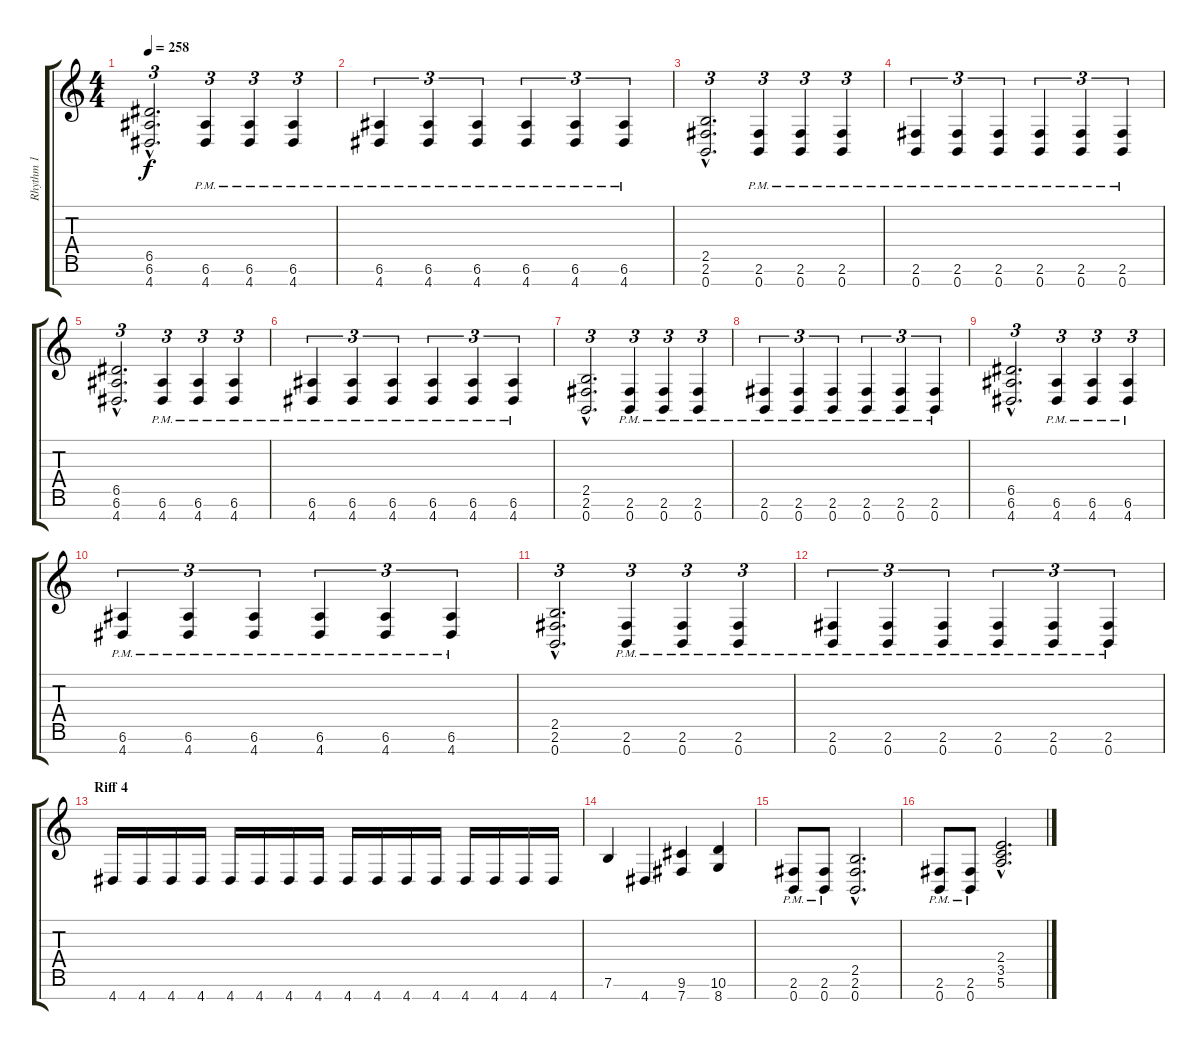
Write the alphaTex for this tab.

\track ("Rhythm 1" "Rhythm 1") {instrument distortionguitar}
\staff {score tabs}
\tuning (E4 B3 G3 D3 A2 E2 B1) {hide}
\ts (4 4)
\tempo 258
\clef g2
\ks c
(6.5{hac} 6.6{hac} 4.7{hac}).2{d tu (3 2) dy f} (6.6{pm} 4.7{pm}).4{tu (3 2)} (6.6{pm} 4.7{pm}).4{tu (3 2)} (6.6{pm} 4.7{pm}).4{tu (3 2)} |
(6.6{pm} 4.7{pm}).4{tu (3 2)} (6.6{pm} 4.7{pm}).4{tu (3 2)} (6.6{pm} 4.7{pm}).4{tu (3 2)} (6.6{pm} 4.7{pm}).4{tu (3 2)} (6.6{pm} 4.7{pm}).4{tu (3 2)} (6.6{pm} 4.7{pm}).4{tu (3 2)} |
(2.5{hac} 2.6{hac} 0.7{hac}).2{d tu (3 2)} (2.6{pm} 0.7{pm}).4{tu (3 2)} (2.6{pm} 0.7{pm}).4{tu (3 2)} (2.6{pm} 0.7{pm}).4{tu (3 2)} |
(2.6{pm} 0.7{pm}).4{tu (3 2)} (2.6{pm} 0.7{pm}).4{tu (3 2)} (2.6{pm} 0.7{pm}).4{tu (3 2)} (2.6{pm} 0.7{pm}).4{tu (3 2)} (2.6{pm} 0.7{pm}).4{tu (3 2)} (2.6{pm} 0.7{pm}).4{tu (3 2)} |
(6.5{hac} 6.6{hac} 4.7{hac}).2{d tu (3 2)} (6.6{pm} 4.7{pm}).4{tu (3 2)} (6.6{pm} 4.7{pm}).4{tu (3 2)} (6.6{pm} 4.7{pm}).4{tu (3 2)} |
(6.6{pm} 4.7{pm}).4{tu (3 2)} (6.6{pm} 4.7{pm}).4{tu (3 2)} (6.6{pm} 4.7{pm}).4{tu (3 2)} (6.6{pm} 4.7{pm}).4{tu (3 2)} (6.6{pm} 4.7{pm}).4{tu (3 2)} (6.6{pm} 4.7{pm}).4{tu (3 2)} |
(2.5{hac} 2.6{hac} 0.7{hac}).2{d tu (3 2)} (2.6{pm} 0.7{pm}).4{tu (3 2)} (2.6{pm} 0.7{pm}).4{tu (3 2)} (2.6{pm} 0.7{pm}).4{tu (3 2)} |
(2.6{pm} 0.7{pm}).4{tu (3 2)} (2.6{pm} 0.7{pm}).4{tu (3 2)} (2.6{pm} 0.7{pm}).4{tu (3 2)} (2.6{pm} 0.7{pm}).4{tu (3 2)} (2.6{pm} 0.7{pm}).4{tu (3 2)} (2.6{pm} 0.7{pm}).4{tu (3 2)} |
(6.5{hac} 6.6{hac} 4.7{hac}).2{d tu (3 2)} (6.6{pm} 4.7{pm}).4{tu (3 2)} (6.6{pm} 4.7{pm}).4{tu (3 2)} (6.6{pm} 4.7{pm}).4{tu (3 2)} |
(6.6{pm} 4.7{pm}).4{tu (3 2)} (6.6{pm} 4.7{pm}).4{tu (3 2)} (6.6{pm} 4.7{pm}).4{tu (3 2)} (6.6{pm} 4.7{pm}).4{tu (3 2)} (6.6{pm} 4.7{pm}).4{tu (3 2)} (6.6{pm} 4.7{pm}).4{tu (3 2)} |
(2.5{hac} 2.6{hac} 0.7{hac}).2{d tu (3 2)} (2.6{pm} 0.7{pm}).4{tu (3 2)} (2.6{pm} 0.7{pm}).4{tu (3 2)} (2.6{pm} 0.7{pm}).4{tu (3 2)} |
(2.6{pm} 0.7{pm}).4{tu (3 2)} (2.6{pm} 0.7{pm}).4{tu (3 2)} (2.6{pm} 0.7{pm}).4{tu (3 2)} (2.6{pm} 0.7{pm}).4{tu (3 2)} (2.6{pm} 0.7{pm}).4{tu (3 2)} (2.6{pm} 0.7{pm}).4{tu (3 2)} |
\section ("" "Riff 4")
4.7.16 4.7.16 4.7.16 4.7.16 4.7.16 4.7.16 4.7.16 4.7.16 4.7.16 4.7.16 4.7.16 4.7.16 4.7.16 4.7.16 4.7.16 4.7.16 |
7.6.4 4.7.4 (9.6 7.7).4 (10.6 8.7).4 |
(2.6{pm} 0.7{pm}).8 (2.6{pm} 0.7{pm}).8 (2.5{hac} 2.6{hac} 0.7{hac}).2{d} |
(2.6{pm} 0.7{pm}).8 (2.6{pm} 0.7{pm}).8 (2.4{hac} 3.5{hac} 5.6{hac}).2{d}
